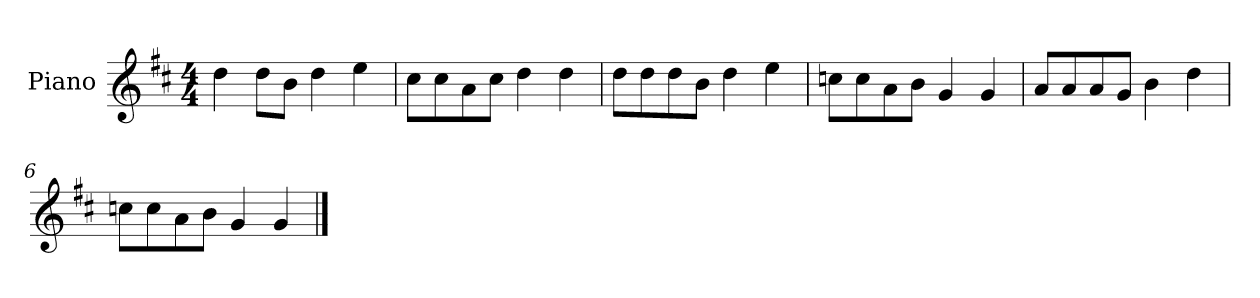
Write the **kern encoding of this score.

**kern
*part1
*staff1
*I"Piano
*I'P-no
*clefG2
*k[f#c#]
*M4/4
*MM90
=1
4dd\
8dd\L
8b\J
4dd\
4ee\
=2
8cc#\L
8cc#\
8a\
8cc#\J
4dd\
4dd\
=3
8dd\L
8dd\
8dd\
8b\J
4dd\
4ee\
=4
8ccn\L
8cc\
8a\
8b\J
4g/
4g/
=5
8a/L
8a/
8a/
8g/J
4b\
4dd\
=6
8ccn\L
8cc\
8a\
8b\J
4g/
4g/
==
*-
